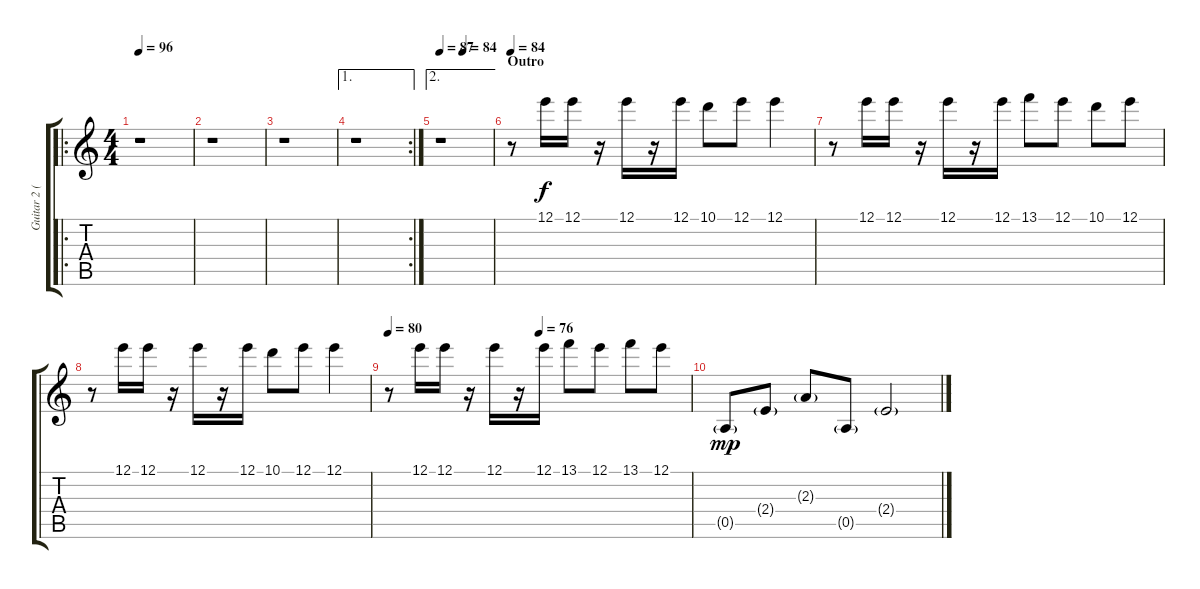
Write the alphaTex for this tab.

\track ("Guitar 2 (clean)" "Guitar 2 (") {instrument acousticguitarnylon}
\staff {score tabs}
\tuning (E4 B3 G3 D3 A2 E2) {hide}
\ro
\ts (4 4)
\tempo 96
\clef g2
\ks c
r.1{dy f} |
r.1 |
r.1 |
\ae 1
\rc 2
r.1 |
\ae 2
\tempo 87
\tempo (84 0.4375)
r.1 |
\section ("" "Outro")
\tempo 84
r.8 12.1.16 12.1.16 r.16 12.1.16 r.16 12.1.16 10.1.8 12.1.8 12.1.4 |
r.8 12.1.16 12.1.16 r.16 12.1.16 r.16 12.1.16 13.1.8 12.1.8 10.1.8 12.1.8 |
r.8 12.1.16 12.1.16 r.16 12.1.16 r.16 12.1.16 10.1.8 12.1.8 12.1.4 |
\tempo 80
\tempo (76 0.5)
r.8 12.1.16 12.1.16 r.16 12.1.16 r.16 12.1.16 13.1.8 12.1.8 13.1.8 12.1.8 |
0.5{g}.8{dy mp} 2.4{g}.8 2.3{g}.8 0.5{g}.8 2.4{g}.2
